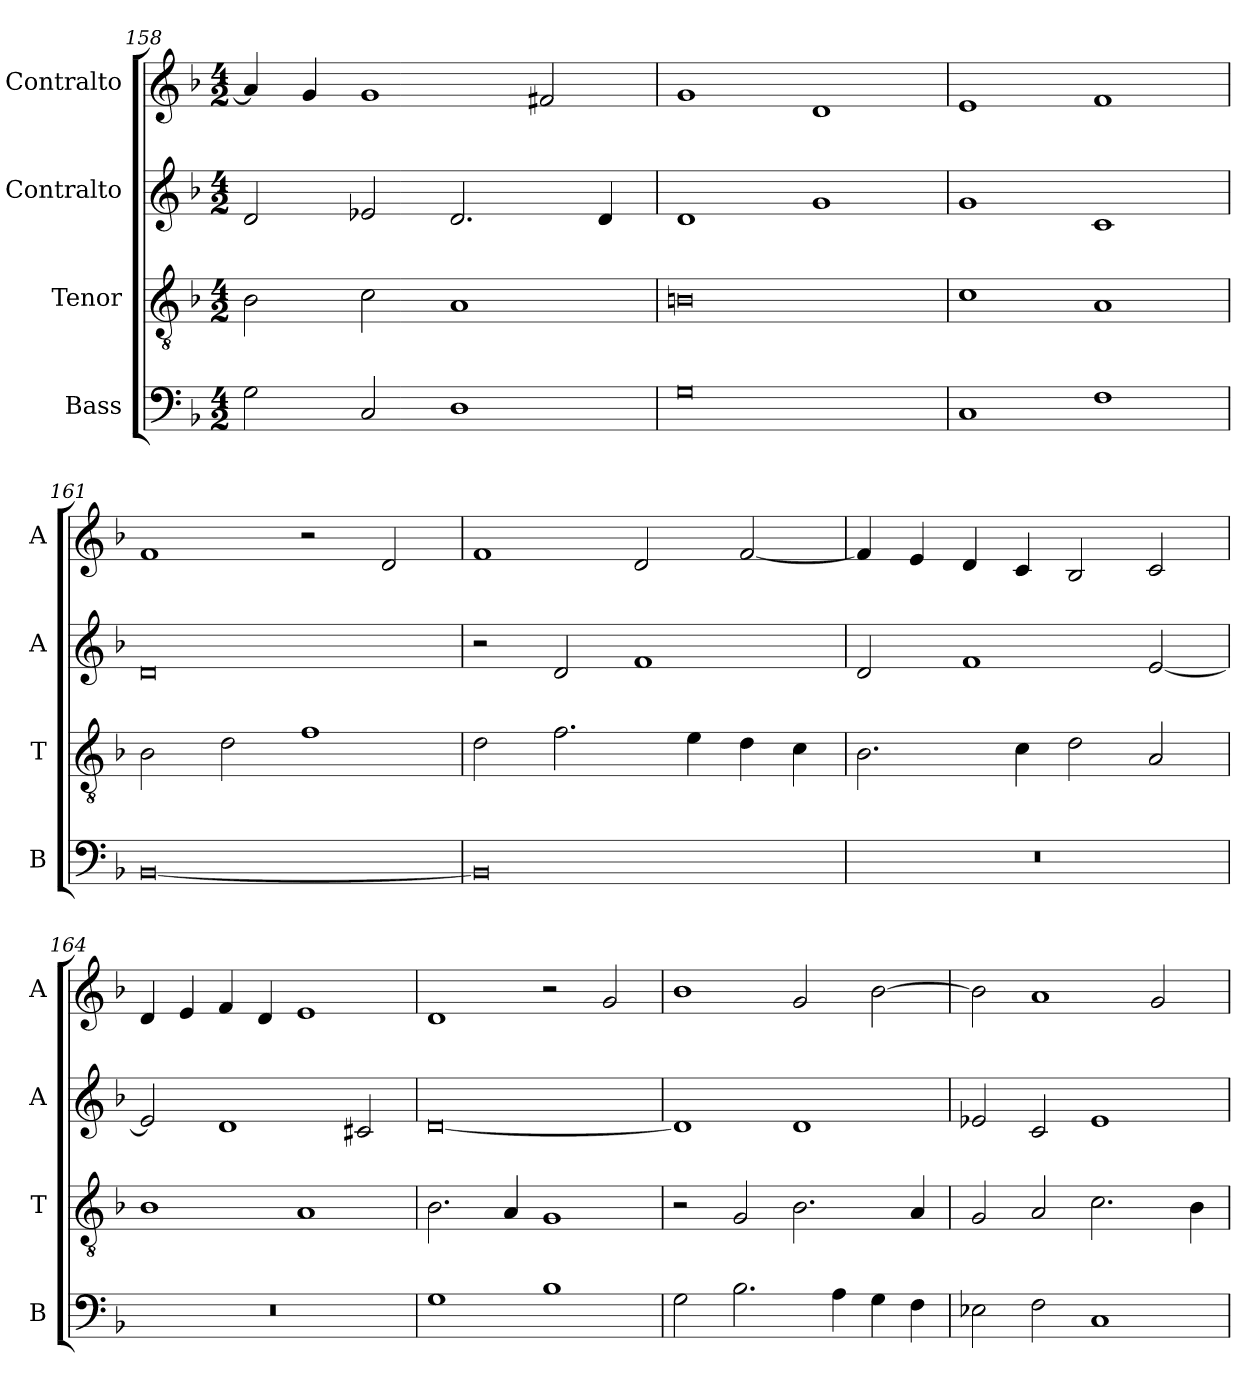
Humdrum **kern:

**kern	**kern	**kern	**kern
*part4	*part3	*part2	*part1
*staff4	*staff3	*staff2	*staff1
*I"Bass	*I"Tenor	*I"Contralto	*I"Contralto
*I'B	*I'T	*I'A	*I'A
*clefF4	*clefGv2	*clefG2	*clefG2
*k[b-]	*k[b-]	*k[b-]	*k[b-]
*G:dor	*G:dor	*G:dor	*G:dor
*M4/2	*M4/2	*M4/2	*M4/2
=158	=158	=158	=158
2G	2B-	2d	4a]
.	.	.	4g
2C	2c	2e-X	1g
1D	1A	2.d	.
.	.	.	2f#X
.	.	4d	.
=159	=159	=159	=159
0G	0Bn	1d	1g
.	.	1g	1d
=160	=160	=160	=160
1C	1c	1g	1e
1F	1A	1c	1f
=161	=161	=161	=161
[0BB-	2B-	0d	1f
.	2d	.	.
.	1f	.	2r
.	.	.	2d
=162	=162	=162	=162
0BB-]	2d	2r	1f
.	2.f	2d	.
.	.	1f	2d
.	4e	.	.
.	4d	.	[2f
.	4c	.	.
=163	=163	=163	=163
0r	2.B-	2d	4f]
.	.	.	4e
.	.	1f	4d
.	4c	.	4c
.	2d	.	2B-
.	2A	[2e	2c
=164	=164	=164	=164
0r	1B-	2e]	4d
.	.	.	4e
.	.	1d	4f
.	.	.	4d
.	1A	.	1e
.	.	2c#X	.
=165	=165	=165	=165
1G	2.B-	[0d	1d
.	4A	.	.
1B-	1G	.	2r
.	.	.	2g
=166	=166	=166	=166
2G	2r	1d]	1b-
2.B-	2G	.	.
.	2.B-	1d	2g
4A	.	.	.
4G	.	.	[2b-
4F	4A	.	.
=167	=167	=167	=167
2E-X	2G	2e-X	2b-]
2F	2A	2c	1a
1C	2.c	1e-	.
.	.	.	2g
.	4B-	.	.
=	=	=	=
*-	*-	*-	*-
